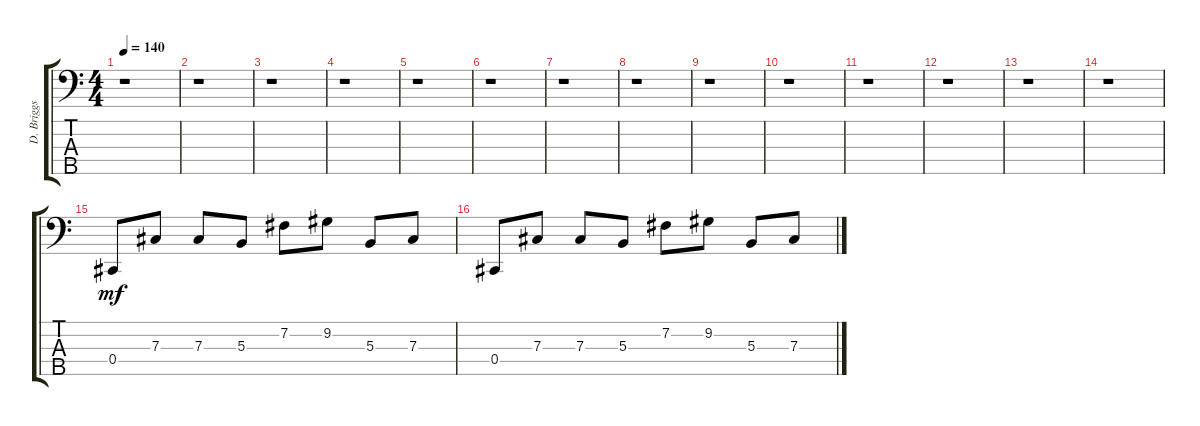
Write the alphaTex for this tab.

\track ("D. Briggs Bass" "D. Briggs ") {instrument electricbassfinger}
\staff {score tabs}
\tuning (E2 B1 Gb1 Db1 Ab0) {hide}
\ts (4 4)
\tempo 140
\clef f4
\ks c
r.1{dy mf} |
r.1 |
r.1 |
r.1 |
r.1 |
r.1 |
r.1 |
r.1 |
r.1 |
r.1 |
r.1 |
r.1 |
r.1 |
r.1 |
0.4.8{volume 16} 7.3.8 7.3.8 5.3.8 7.2.8 9.2.8 5.3.8 7.3.8 |
0.4.8 7.3.8 7.3.8 5.3.8 7.2.8 9.2.8 5.3.8 7.3.8
